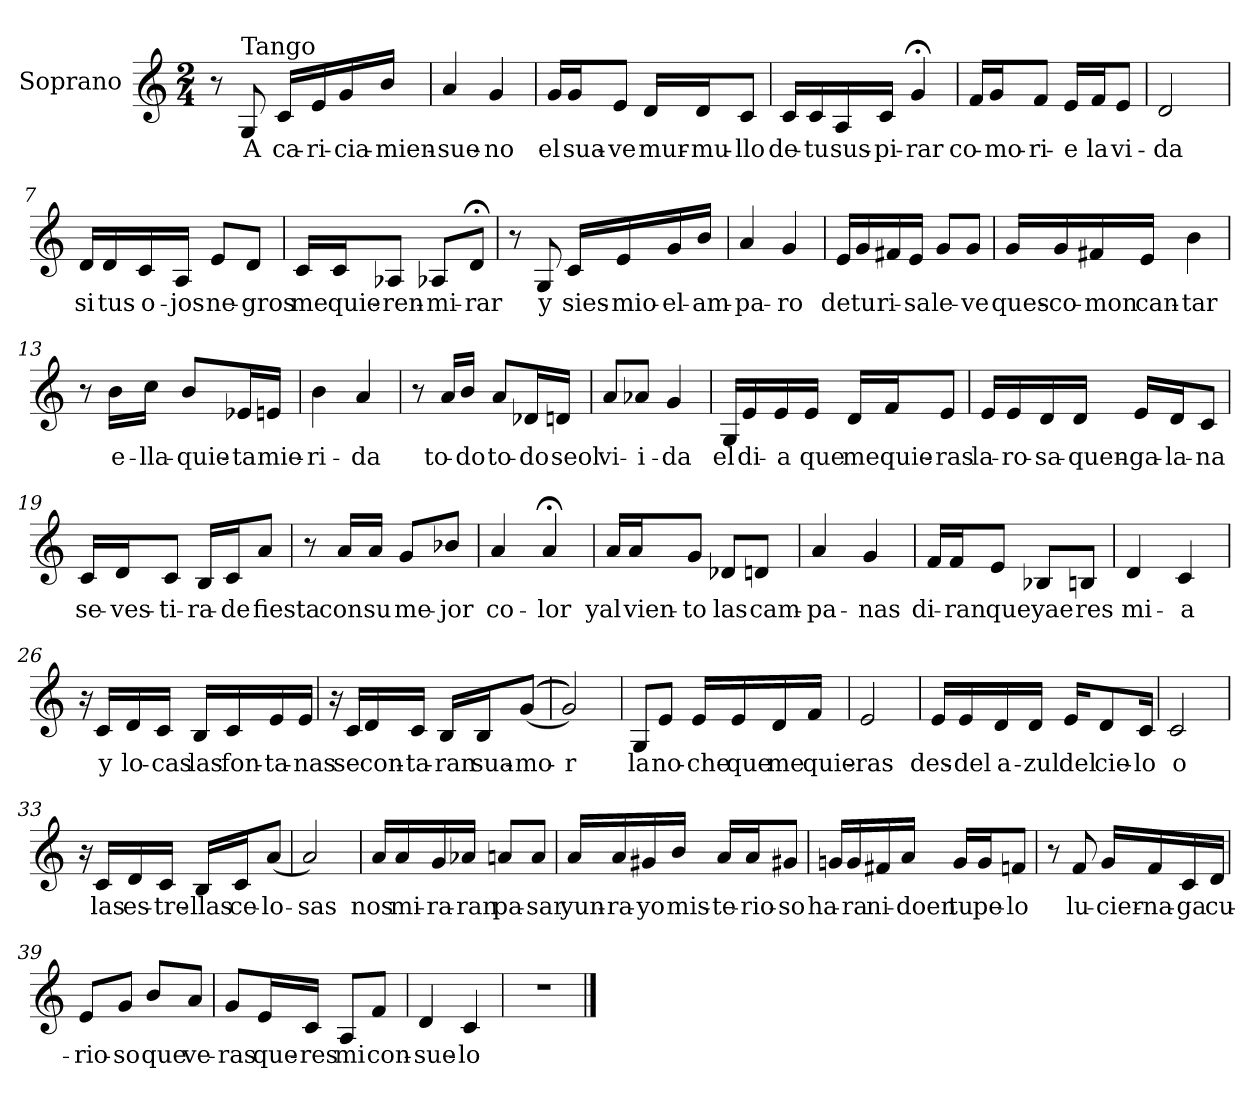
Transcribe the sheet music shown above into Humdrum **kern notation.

**kern	**text
*part1	*part1
*staff1	*staff1
*I"Soprano	*
*I'S.	*
*clefG2	*
*k[]	*
*C:	*
*M2/4	*
=1	=1
8r	.
!LO:TX:a:t=Tango	!
8G/	A
16c/LL	ca-
16e/	-ri-
16g/	-cia-
16b/JJ	-mien-
=2	=2
4a/	-sue-
4g/	-no
=3	=3
16g/LL	el
16g/J	sua-
8e/J	-ve
16d/LL	mur-
16d/J	-mu-
8c/J	-llo
=4	=4
16c/LL	de-
16c/	-tu
16A/	sus-
16c/JJ	-pi-
4g;</	-rar
!!LO:LB:g=z
=5	=5
16f/LL	co-
16g/J	-mo-
8f/J	-ri-
16e/LL	-e
16f/J	la
8e/J	vi-
=6	=6
2d/	-da
=7	=7
16d/LL	si
16d/	tus
16c/	o-
16A/JJ	-jos
8e/L	ne-
8d/J	-gros
=8	=8
16c/LL	me
16c/J	quie-
8A-X/J	-ren-
8A-X/L	-mi-
8d;</J	-rar
=9	=9
8r	.
8G/	y
16c/LL	sies-
16e/	-mio-
16g/	-el-
16b/JJ	-am-
!!LO:LB:g=z
=10	=10
4a/	-pa-
4g/	-ro
=11	=11
16e/LL	de
16g/	tu
16f#X/	ri-
16e/JJ	-sa
8g/L	le-
8g/J	-ve
=12	=12
16g/LL	ques-
16g/	co-
16f#X/	-mon
16e/JJ	can-
4b\	-tar
=13	=13
8r	.
16b\LL	e-
16cc\JJ	-lla-
8b/L	-quie-
16e-X/L	-ta
16en/JJ	mie-
=14	=14
4b\	-ri-
4a/	-da
!!LO:LB:g=z
=15	=15
8r	.
16a/LL	to-
16b/JJ	-do
8a/L	to-
16d-X/L	-do
16dn/JJ	seol
=16	=16
8a/L	vi-
8a-X/J	-i-
4g/	-da
=17	=17
16G/LL	el
16e/	di-
16e/	-a
16e/JJ	que
16d/LL	me
16f/J	quie-
8e/J	-ras
=18	=18
16e/LL	la-
16e/	-ro-
16d/	-sa-
16d/JJ	-quen-
16e/LL	-ga-
16d/J	-la-
8c/J	-na
!!LO:LB:g=z
=19	=19
16c/LL	se-
16d/J	-ves-
8c/J	-ti-
16B/LL	-ra-
16c/J	-de
8a/J	fiesta
=20	=20
8r	.
16a/LL	con
16a/JJ	su
8g/L	me-
8b-X/J	-jor
=21	=21
4a/	co-
4a;</	-lor
=22	=22
16a/LL	yal
16a/J	vien-
8g/J	-to
8d-X/L	las
8dn/J	cam-
=23	=23
4a/	-pa-
4g/	-nas
!!LO:LB:g=z
=24	=24
16f/LL	di-
16f/J	-ran
8e/J	que
8B-X/L	yae
8Bn/J	res
=25	=25
4d/	mi-
4c/	-a
=26	=26
16r	.
16c/LL	y
16d/	lo-
16c/JJ	-cas
16B/LL	las
16c/	fon-
16e/	-ta-
16e/JJ	-nas
=27	=27
16r	.
16c/LL	se
16d/	con-
16c/JJ	-ta-
16B/LL	-ran
16B/J	sua-
((((8g/J	mo-
=28	=28
2g/))))	-r
!!LO:LB:g=z
=29	=29
8G/L	la
8e/J	no-
16e/LL	-che
16e/	que
16d/	me
16f/JJ	quie-
=30	=30
2e/	-ras
=31	=31
16e/LL	des-
16e/	-del
16d/	a-
16d/JJ	-zul
16e/KL	del
8d/	cie-
16c/Jk	-lo
=32	=32
2c/	o
=33	=33
16r	.
16c/LL	las
16d/	es-
16c/JJ	-tre-
16B/LL	-llas
16c/J	ce-
(8a/J	-lo-
=34	=34
2a/)	-sas
!!LO:LB:g=z
=35	=35
16a/LL	nos
16a/	mi-
16g/	-ra-
16a-X/JJ	-ran
8an/L	pa-
8a/J	-sar
=36	=36
16a/LL	yun-
16a/	-ra-
16g#X/	-yo
16b/JJ	mis-
16a/LL	-te-
16a/J	-rio-
8g#X/J	-so
=37	=37
16gn/LL	ha-
16g/	-ra
16f#X/	ni-
16a/JJ	-doen
16g/LL	tu
16g/J	pe-
8fn/J	-lo
!!LO:PB:g=z
=38	=38
8r	.
8f/	lu-
16g/LL	-cier-
16f/	-na-
16c/	-ga
16d/JJ	cu-
=39	=39
8e/L	-rio-
8g/J	-so
8b/L	que
8a/J	ve-
=40	=40
8g/L	-ras
16e/L	que-
16c/JJ	-res
8A/L	mi
8f/J	con-
=41	=41
4d/	-sue-
4c/	-lo
=42	=42
2r	.
==	==
*-	*-
